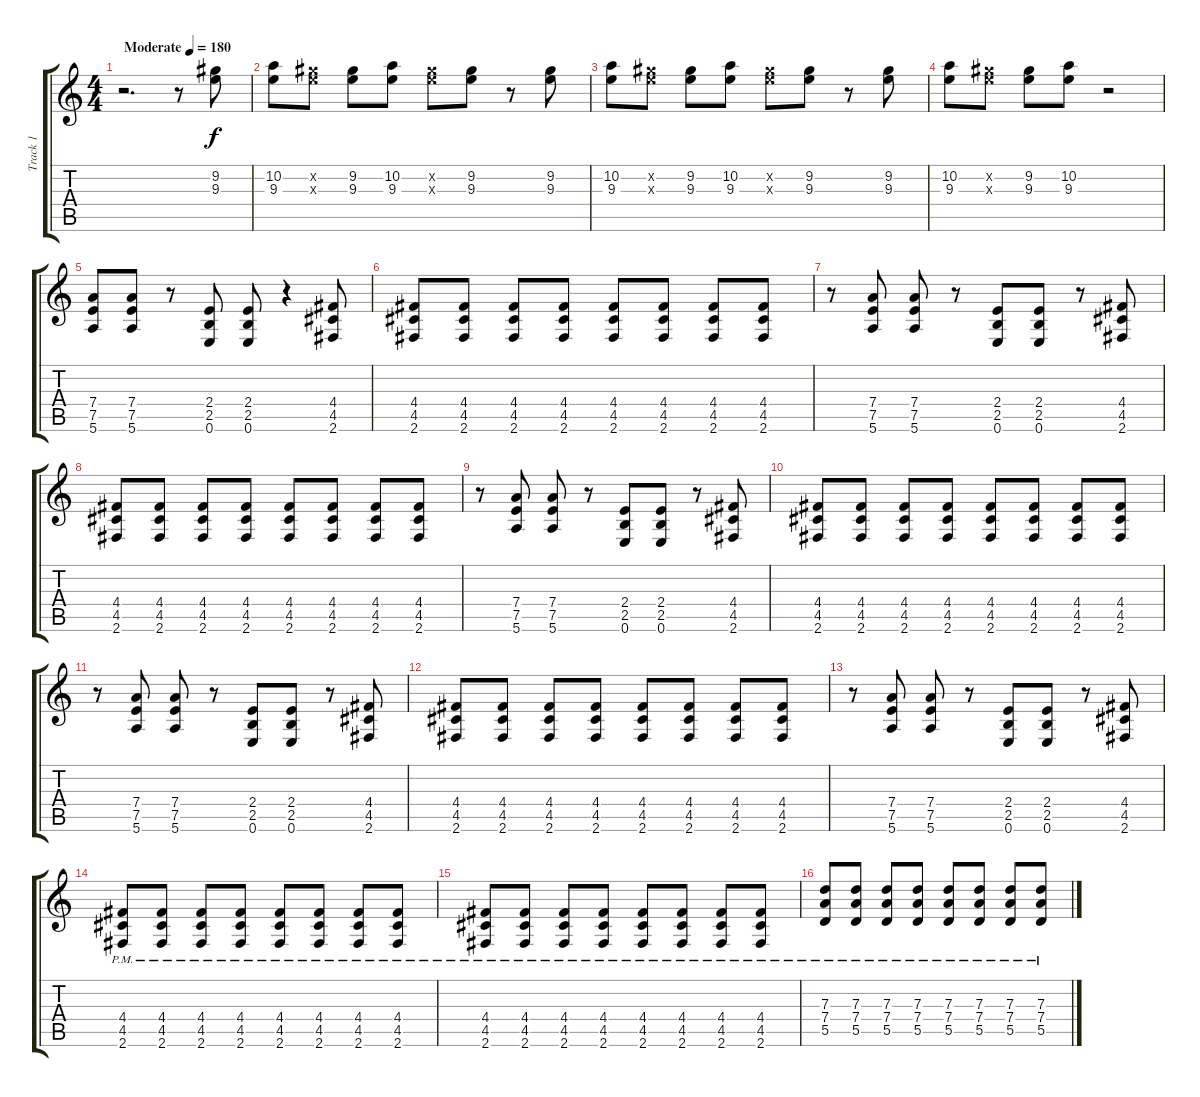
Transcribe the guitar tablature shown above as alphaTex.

\track ("Track 1" "Track 1") {instrument distortionguitar}
\staff {score tabs}
\tuning (E4 B3 G3 D3 A2 E2) {hide}
\ts (4 4)
\tempo (180 "Moderate")
\clef g2
\ks c
r.2{d dy f instrument distortionguitar} r.8 (9.2 9.3).8 |
(10.2 9.3).8 (9.2{x} 9.3{x}).8 (9.2 9.3).8 (10.2 9.3).8 (9.2{x} 9.3{x}).8 (9.2 9.3).8 r.8 (9.2 9.3).8 |
(10.2 9.3).8 (9.2{x} 9.3{x}).8 (9.2 9.3).8 (10.2 9.3).8 (9.2{x} 9.3{x}).8 (9.2 9.3).8 r.8 (9.2 9.3).8 |
(10.2 9.3).8 (9.2{x} 9.3{x}).8 (9.2 9.3).8 (10.2 9.3).8 r.2 |
(7.4 7.5 5.6).8 (7.4 7.5 5.6).8 r.8 (2.4 2.5 0.6).8 (2.4 2.5 0.6).8 r.4 (4.4 4.5 2.6).8 |
(4.4 4.5 2.6).8 (4.4 4.5 2.6).8 (4.4 4.5 2.6).8 (4.4 4.5 2.6).8 (4.4 4.5 2.6).8 (4.4 4.5 2.6).8 (4.4 4.5 2.6).8 (4.4 4.5 2.6).8 |
r.8 (7.4 7.5 5.6).8 (7.4 7.5 5.6).8 r.8 (2.4 2.5 0.6).8 (2.4 2.5 0.6).8 r.8 (4.4 4.5 2.6).8 |
(4.4 4.5 2.6).8 (4.4 4.5 2.6).8 (4.4 4.5 2.6).8 (4.4 4.5 2.6).8 (4.4 4.5 2.6).8 (4.4 4.5 2.6).8 (4.4 4.5 2.6).8 (4.4 4.5 2.6).8 |
r.8 (7.4 7.5 5.6).8 (7.4 7.5 5.6).8 r.8 (2.4 2.5 0.6).8 (2.4 2.5 0.6).8 r.8 (4.4 4.5 2.6).8 |
(4.4 4.5 2.6).8 (4.4 4.5 2.6).8 (4.4 4.5 2.6).8 (4.4 4.5 2.6).8 (4.4 4.5 2.6).8 (4.4 4.5 2.6).8 (4.4 4.5 2.6).8 (4.4 4.5 2.6).8 |
r.8 (7.4 7.5 5.6).8 (7.4 7.5 5.6).8 r.8 (2.4 2.5 0.6).8 (2.4 2.5 0.6).8 r.8 (4.4 4.5 2.6).8 |
(4.4 4.5 2.6).8 (4.4 4.5 2.6).8 (4.4 4.5 2.6).8 (4.4 4.5 2.6).8 (4.4 4.5 2.6).8 (4.4 4.5 2.6).8 (4.4 4.5 2.6).8 (4.4 4.5 2.6).8 |
r.8 (7.4 7.5 5.6).8 (7.4 7.5 5.6).8 r.8 (2.4 2.5 0.6).8 (2.4 2.5 0.6).8 r.8 (4.4 4.5 2.6).8 |
(4.4{pm} 4.5{pm} 2.6{pm}).8 (4.4{pm} 4.5{pm} 2.6{pm}).8 (4.4{pm} 4.5{pm} 2.6{pm}).8 (4.4{pm} 4.5{pm} 2.6{pm}).8 (4.4{pm} 4.5{pm} 2.6{pm}).8 (4.4{pm} 4.5{pm} 2.6{pm}).8 (4.4{pm} 4.5{pm} 2.6{pm}).8 (4.4{pm} 4.5{pm} 2.6{pm}).8 |
(4.4{pm} 4.5{pm} 2.6{pm}).8 (4.4{pm} 4.5{pm} 2.6{pm}).8 (4.4{pm} 4.5{pm} 2.6{pm}).8 (4.4{pm} 4.5{pm} 2.6{pm}).8 (4.4{pm} 4.5{pm} 2.6{pm}).8 (4.4{pm} 4.5{pm} 2.6{pm}).8 (4.4{pm} 4.5{pm} 2.6{pm}).8 (4.4{pm} 4.5{pm} 2.6{pm}).8 |
(7.3{pm} 7.4{pm} 5.5{pm}).8 (7.3{pm} 7.4{pm} 5.5{pm}).8 (7.3{pm} 7.4{pm} 5.5{pm}).8 (7.3{pm} 7.4{pm} 5.5{pm}).8 (7.3{pm} 7.4{pm} 5.5{pm}).8 (7.3{pm} 7.4{pm} 5.5{pm}).8 (7.3{pm} 7.4{pm} 5.5{pm}).8 (7.3{pm} 7.4{pm} 5.5{pm}).8
